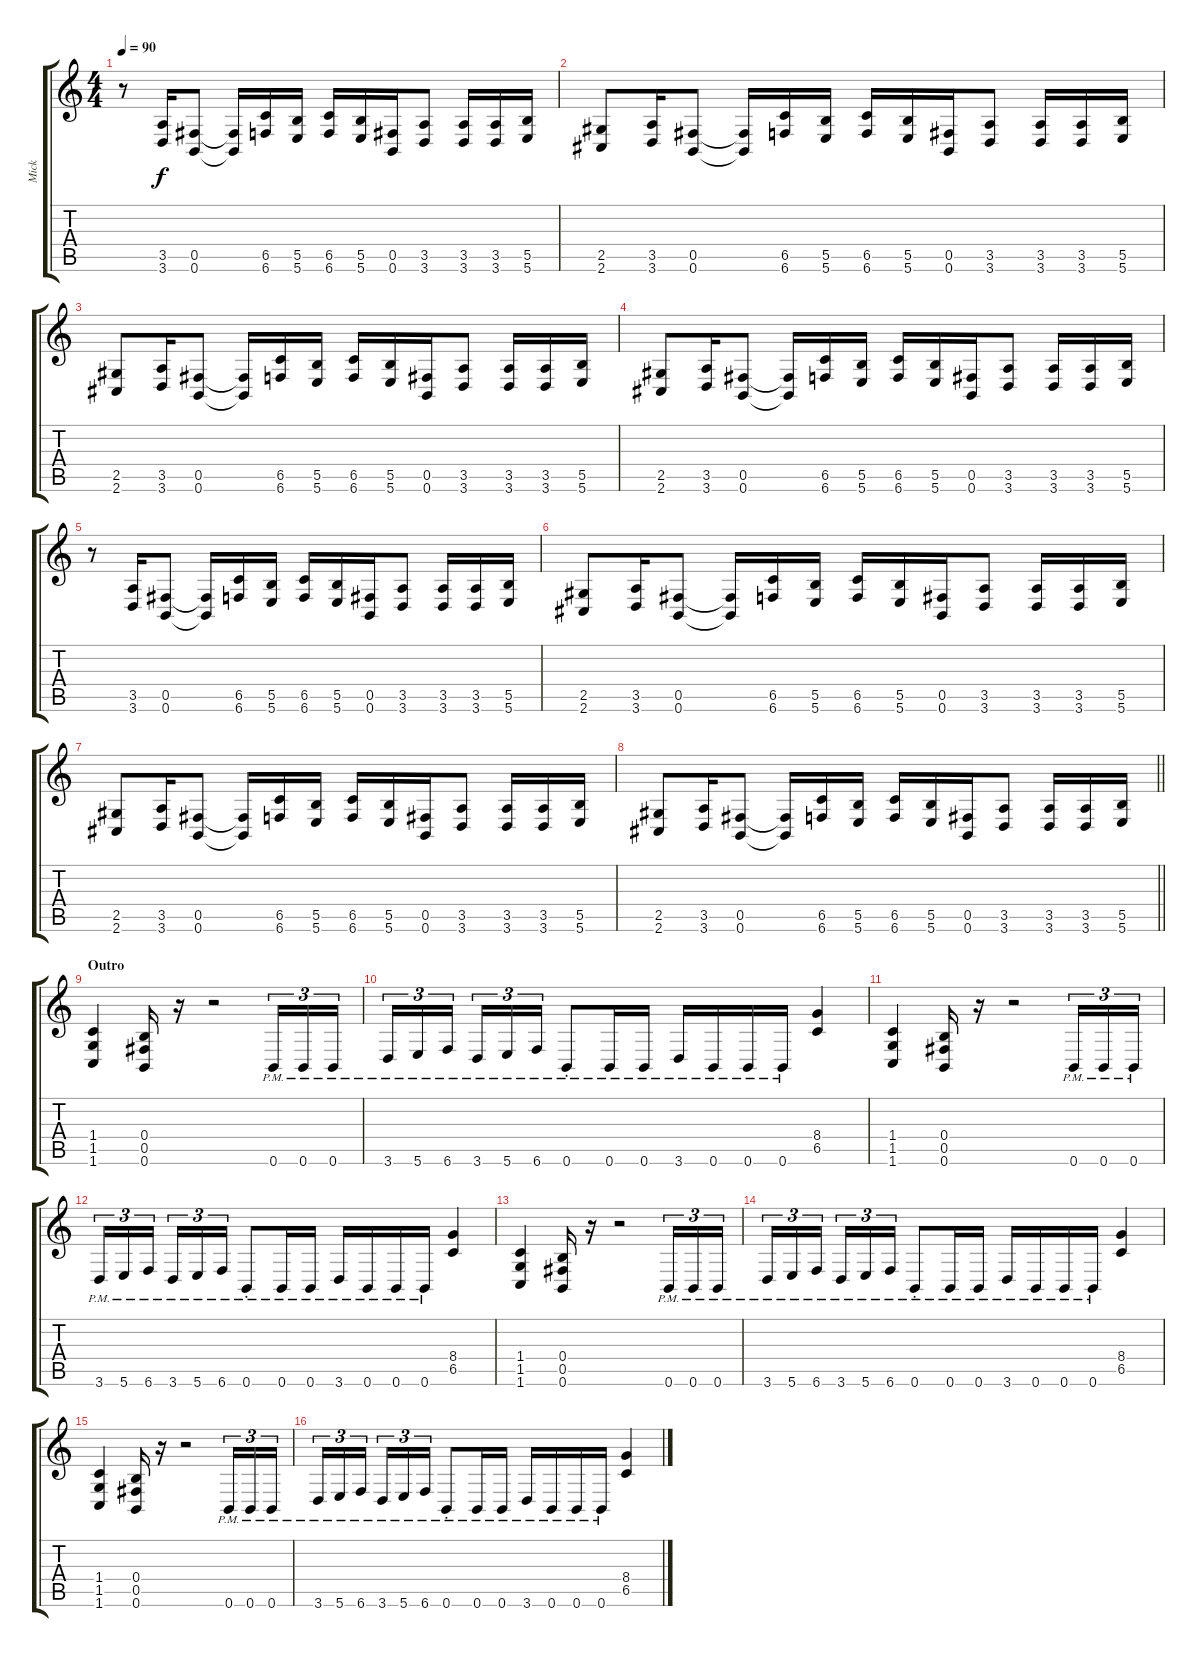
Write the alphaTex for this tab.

\track ("Mick" "Mick") {instrument distortionguitar}
\staff {score tabs}
\tuning (Db4 Ab3 E3 B2 Gb2 B1) {hide}
\ts (4 4)
\tempo 90
\clef g2
\ks c
r.8{dy f} (3.5 3.6).16 (0.5 0.6).8 (0.5{t} 0.6{t}).16 (6.5 6.6).16 (5.5 5.6).16 (6.5 6.6).16 (5.5 5.6).16 (0.5 0.6).16 (3.5 3.6).8 (3.5 3.6).16 (3.5 3.6).16 (5.5 5.6).16 |
(2.5 2.6).8 (3.5 3.6).16 (0.5 0.6).8 (0.5{t} 0.6{t}).16 (6.5 6.6).16 (5.5 5.6).16 (6.5 6.6).16 (5.5 5.6).16 (0.5 0.6).16 (3.5 3.6).8 (3.5 3.6).16 (3.5 3.6).16 (5.5 5.6).16 |
(2.5 2.6).8 (3.5 3.6).16 (0.5 0.6).8 (0.5{t} 0.6{t}).16 (6.5 6.6).16 (5.5 5.6).16 (6.5 6.6).16 (5.5 5.6).16 (0.5 0.6).16 (3.5 3.6).8 (3.5 3.6).16 (3.5 3.6).16 (5.5 5.6).16 |
(2.5 2.6).8 (3.5 3.6).16 (0.5 0.6).8 (0.5{t} 0.6{t}).16 (6.5 6.6).16 (5.5 5.6).16 (6.5 6.6).16 (5.5 5.6).16 (0.5 0.6).16 (3.5 3.6).8 (3.5 3.6).16 (3.5 3.6).16 (5.5 5.6).16 |
r.8 (3.5 3.6).16 (0.5 0.6).8 (0.5{t} 0.6{t}).16 (6.5 6.6).16 (5.5 5.6).16 (6.5 6.6).16 (5.5 5.6).16 (0.5 0.6).16 (3.5 3.6).8 (3.5 3.6).16 (3.5 3.6).16 (5.5 5.6).16 |
(2.5 2.6).8 (3.5 3.6).16 (0.5 0.6).8 (0.5{t} 0.6{t}).16 (6.5 6.6).16 (5.5 5.6).16 (6.5 6.6).16 (5.5 5.6).16 (0.5 0.6).16 (3.5 3.6).8 (3.5 3.6).16 (3.5 3.6).16 (5.5 5.6).16 |
(2.5 2.6).8 (3.5 3.6).16 (0.5 0.6).8 (0.5{t} 0.6{t}).16 (6.5 6.6).16 (5.5 5.6).16 (6.5 6.6).16 (5.5 5.6).16 (0.5 0.6).16 (3.5 3.6).8 (3.5 3.6).16 (3.5 3.6).16 (5.5 5.6).16 |
\barLineRight lightlight
(2.5 2.6).8 (3.5 3.6).16 (0.5 0.6).8 (0.5{t} 0.6{t}).16 (6.5 6.6).16 (5.5 5.6).16 (6.5 6.6).16 (5.5 5.6).16 (0.5 0.6).16 (3.5 3.6).8 (3.5 3.6).16 (3.5 3.6).16 (5.5 5.6).16 |
\section ("" "Outro")
(1.4 1.5 1.6).4 (0.4 0.5 0.6).16 r.16 r.2 0.6{pm}.16{tu (3 2)} 0.6{pm}.16{tu (3 2)} 0.6{pm}.16{tu (3 2)} |
3.6{pm}.16{tu (3 2)} 5.6{pm}.16{tu (3 2)} 6.6{pm}.16{tu (3 2) beam splitsecondary} 3.6{pm}.16{tu (3 2)} 5.6{pm}.16{tu (3 2)} 6.6{pm}.16{tu (3 2)} 0.6{pm st}.8 0.6{pm}.16 0.6{pm}.16 3.6{pm}.16 0.6{pm}.16 0.6{pm}.16 0.6{pm}.16 (8.4 6.5).4 |
(1.4 1.5 1.6).4 (0.4 0.5 0.6).16 r.16 r.2 0.6{pm}.16{tu (3 2)} 0.6{pm}.16{tu (3 2)} 0.6{pm}.16{tu (3 2)} |
3.6{pm}.16{tu (3 2)} 5.6{pm}.16{tu (3 2)} 6.6{pm}.16{tu (3 2) beam splitsecondary} 3.6{pm}.16{tu (3 2)} 5.6{pm}.16{tu (3 2)} 6.6{pm}.16{tu (3 2)} 0.6{pm st}.8 0.6{pm}.16 0.6{pm}.16 3.6{pm}.16 0.6{pm}.16 0.6{pm}.16 0.6{pm}.16 (8.4 6.5).4 |
(1.4 1.5 1.6).4 (0.4 0.5 0.6).16 r.16 r.2 0.6{pm}.16{tu (3 2)} 0.6{pm}.16{tu (3 2)} 0.6{pm}.16{tu (3 2)} |
3.6{pm}.16{tu (3 2)} 5.6{pm}.16{tu (3 2)} 6.6{pm}.16{tu (3 2) beam splitsecondary} 3.6{pm}.16{tu (3 2)} 5.6{pm}.16{tu (3 2)} 6.6{pm}.16{tu (3 2)} 0.6{pm st}.8 0.6{pm}.16 0.6{pm}.16 3.6{pm}.16 0.6{pm}.16 0.6{pm}.16 0.6{pm}.16 (8.4 6.5).4 |
(1.4 1.5 1.6).4 (0.4 0.5 0.6).16 r.16 r.2 0.6{pm}.16{tu (3 2)} 0.6{pm}.16{tu (3 2)} 0.6{pm}.16{tu (3 2)} |
3.6{pm}.16{tu (3 2)} 5.6{pm}.16{tu (3 2)} 6.6{pm}.16{tu (3 2) beam splitsecondary} 3.6{pm}.16{tu (3 2)} 5.6{pm}.16{tu (3 2)} 6.6{pm}.16{tu (3 2)} 0.6{pm st}.8 0.6{pm}.16 0.6{pm}.16 3.6{pm}.16 0.6{pm}.16 0.6{pm}.16 0.6{pm}.16 (8.4 6.5).4
